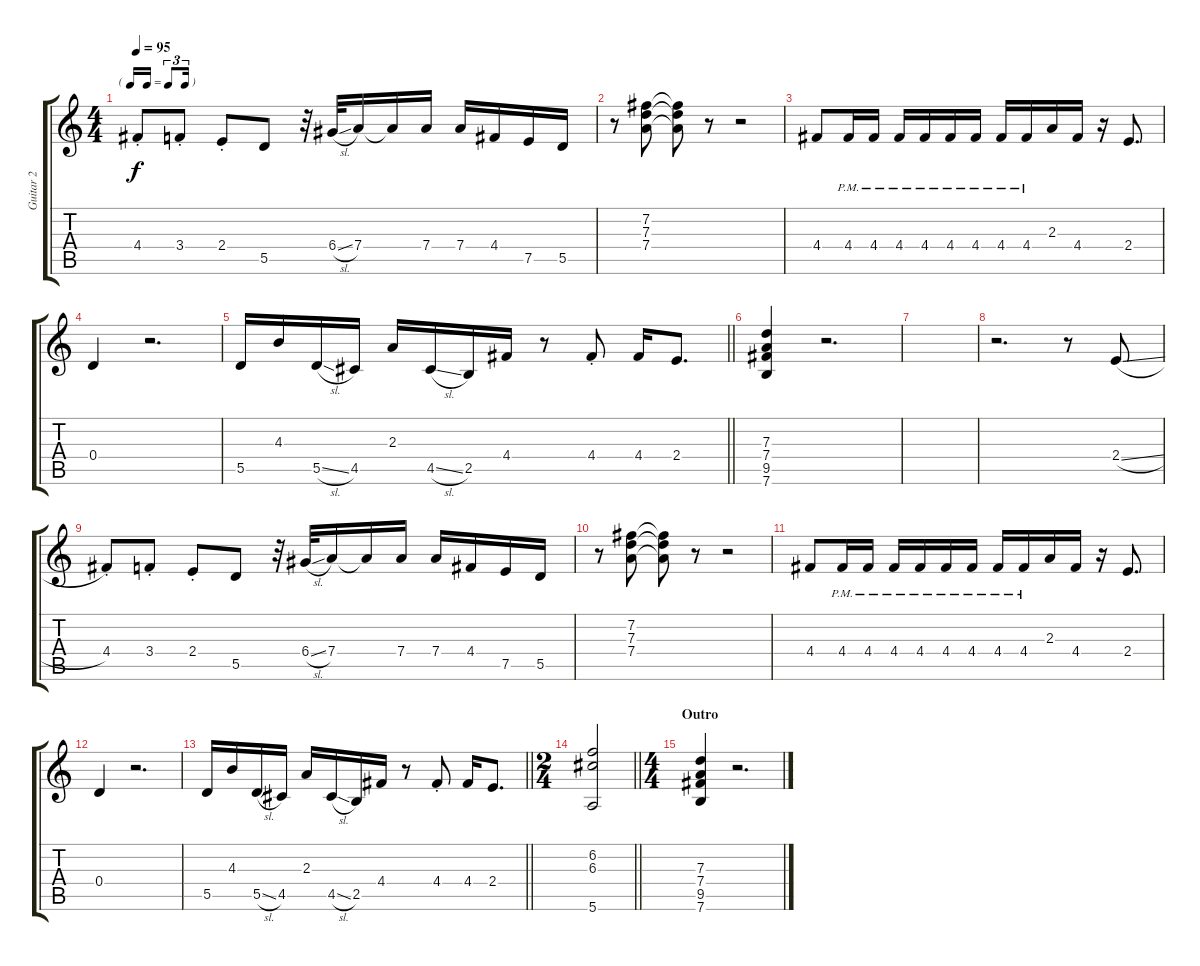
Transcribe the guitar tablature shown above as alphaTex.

\track ("Guitar 2" "Guitar 2") {instrument electricguitarjazz}
\staff {score tabs}
\tuning (E4 B3 G3 D3 A2 E2) {hide}
\ts (4 4)
\tf triplet16th
\tempo 95
\clef g2
\ks c
4.4{st}.8{dy f} 3.4{st}.8 2.4{st}.8 5.5.8 r.32 6.4{sl}.32 7.4.16 7.4{t}.16 7.4.16 7.4.16 4.4.16 7.5.16 5.5.16 |
r.8 (7.2 7.3 7.4).8 (7.2{t} 7.3{t} 7.4{t}).8 r.8 r.2 |
4.4.8 4.4{pm}.16 4.4{pm}.16 4.4{pm}.16 4.4{pm}.16 4.4{pm}.16 4.4{pm}.16 4.4{pm}.16 4.4{pm}.16 2.3.16 4.4.16 r.16 2.4.8{d} |
0.4.4 r.2{d} |
\barLineRight lightlight
5.5.16 4.3.16 5.5{sl}.16 4.5.16 2.3.16 4.5{sl}.16 2.5.16 4.4.16 r.8 4.4{st}.8 4.4.16 2.4.8{d} |
(7.3 7.4 9.5 7.6).4 r.2{d} |
|
r.2{d} r.8 2.4{sl}.8 |
4.4{st}.8 3.4{st}.8 2.4{st}.8 5.5.8 r.32 6.4{sl}.32 7.4.16 7.4{t}.16 7.4.16 7.4.16 4.4.16 7.5.16 5.5.16 |
r.8 (7.2 7.3 7.4).8 (7.2{t} 7.3{t} 7.4{t}).8 r.8 r.2 |
4.4.8 4.4{pm}.16 4.4{pm}.16 4.4{pm}.16 4.4{pm}.16 4.4{pm}.16 4.4{pm}.16 4.4{pm}.16 4.4{pm}.16 2.3.16 4.4.16 r.16 2.4.8{d} |
0.4.4 r.2{d} |
\barLineRight lightlight
5.5.16 4.3.16 5.5{sl}.16 4.5.16 2.3.16 4.5{sl}.16 2.5.16 4.4.16 r.8 4.4{st}.8 4.4.16 2.4.8{d} |
\ts (2 4)
\barLineRight lightlight
(6.2 6.3 5.6).2 |
\ts (4 4)
\section ("" "Outro")
(7.3 7.4 9.5 7.6).4 r.2{d}
